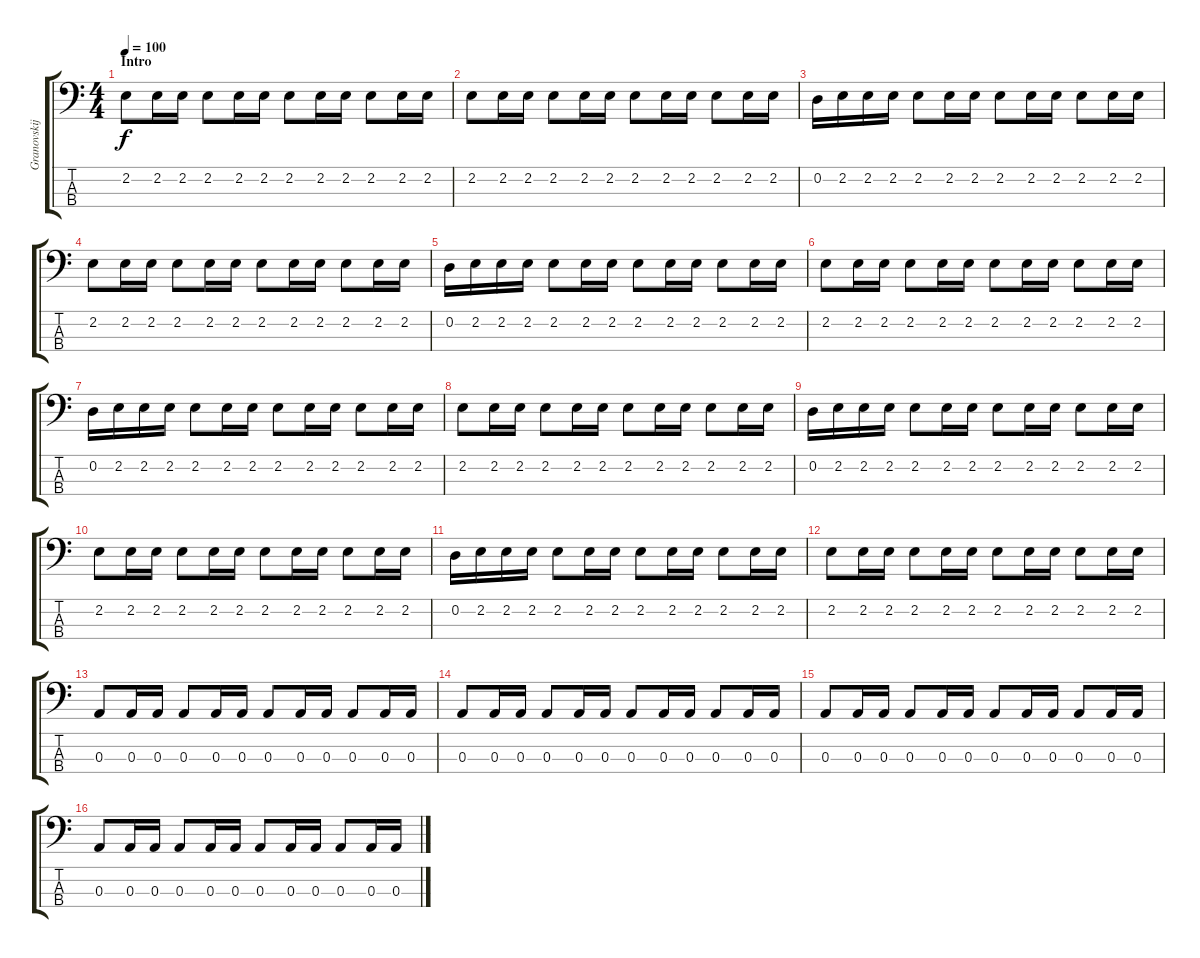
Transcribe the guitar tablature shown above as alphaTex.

\track ("Granovskij " "Granovskij") {instrument electricbassfinger}
\staff {score tabs}
\tuning (G2 D2 A1 E1) {hide}
\ts (4 4)
\section ("" "Intro")
\tempo 100
\clef f4
\ks c
2.2.8{dy f instrument electricbassfinger} 2.2.16 2.2.16 2.2.8 2.2.16 2.2.16 2.2.8 2.2.16 2.2.16 2.2.8 2.2.16 2.2.16 |
2.2.8 2.2.16 2.2.16 2.2.8 2.2.16 2.2.16 2.2.8 2.2.16 2.2.16 2.2.8 2.2.16 2.2.16 |
0.2.16 2.2.16 2.2.16 2.2.16 2.2.8 2.2.16 2.2.16 2.2.8 2.2.16 2.2.16 2.2.8 2.2.16 2.2.16 |
2.2.8 2.2.16 2.2.16 2.2.8 2.2.16 2.2.16 2.2.8 2.2.16 2.2.16 2.2.8 2.2.16 2.2.16 |
0.2.16 2.2.16 2.2.16 2.2.16 2.2.8 2.2.16 2.2.16 2.2.8 2.2.16 2.2.16 2.2.8 2.2.16 2.2.16 |
2.2.8 2.2.16 2.2.16 2.2.8 2.2.16 2.2.16 2.2.8 2.2.16 2.2.16 2.2.8 2.2.16 2.2.16 |
0.2.16 2.2.16 2.2.16 2.2.16 2.2.8 2.2.16 2.2.16 2.2.8 2.2.16 2.2.16 2.2.8 2.2.16 2.2.16 |
2.2.8 2.2.16 2.2.16 2.2.8 2.2.16 2.2.16 2.2.8 2.2.16 2.2.16 2.2.8 2.2.16 2.2.16 |
0.2.16 2.2.16 2.2.16 2.2.16 2.2.8 2.2.16 2.2.16 2.2.8 2.2.16 2.2.16 2.2.8 2.2.16 2.2.16 |
2.2.8 2.2.16 2.2.16 2.2.8 2.2.16 2.2.16 2.2.8 2.2.16 2.2.16 2.2.8 2.2.16 2.2.16 |
0.2.16 2.2.16 2.2.16 2.2.16 2.2.8 2.2.16 2.2.16 2.2.8 2.2.16 2.2.16 2.2.8 2.2.16 2.2.16 |
2.2.8 2.2.16 2.2.16 2.2.8 2.2.16 2.2.16 2.2.8 2.2.16 2.2.16 2.2.8 2.2.16 2.2.16 |
0.3.8 0.3.16 0.3.16 0.3.8 0.3.16 0.3.16 0.3.8 0.3.16 0.3.16 0.3.8 0.3.16 0.3.16 |
0.3.8 0.3.16 0.3.16 0.3.8 0.3.16 0.3.16 0.3.8 0.3.16 0.3.16 0.3.8 0.3.16 0.3.16 |
0.3.8 0.3.16 0.3.16 0.3.8 0.3.16 0.3.16 0.3.8 0.3.16 0.3.16 0.3.8 0.3.16 0.3.16 |
0.3.8 0.3.16 0.3.16 0.3.8 0.3.16 0.3.16 0.3.8 0.3.16 0.3.16 0.3.8 0.3.16 0.3.16
